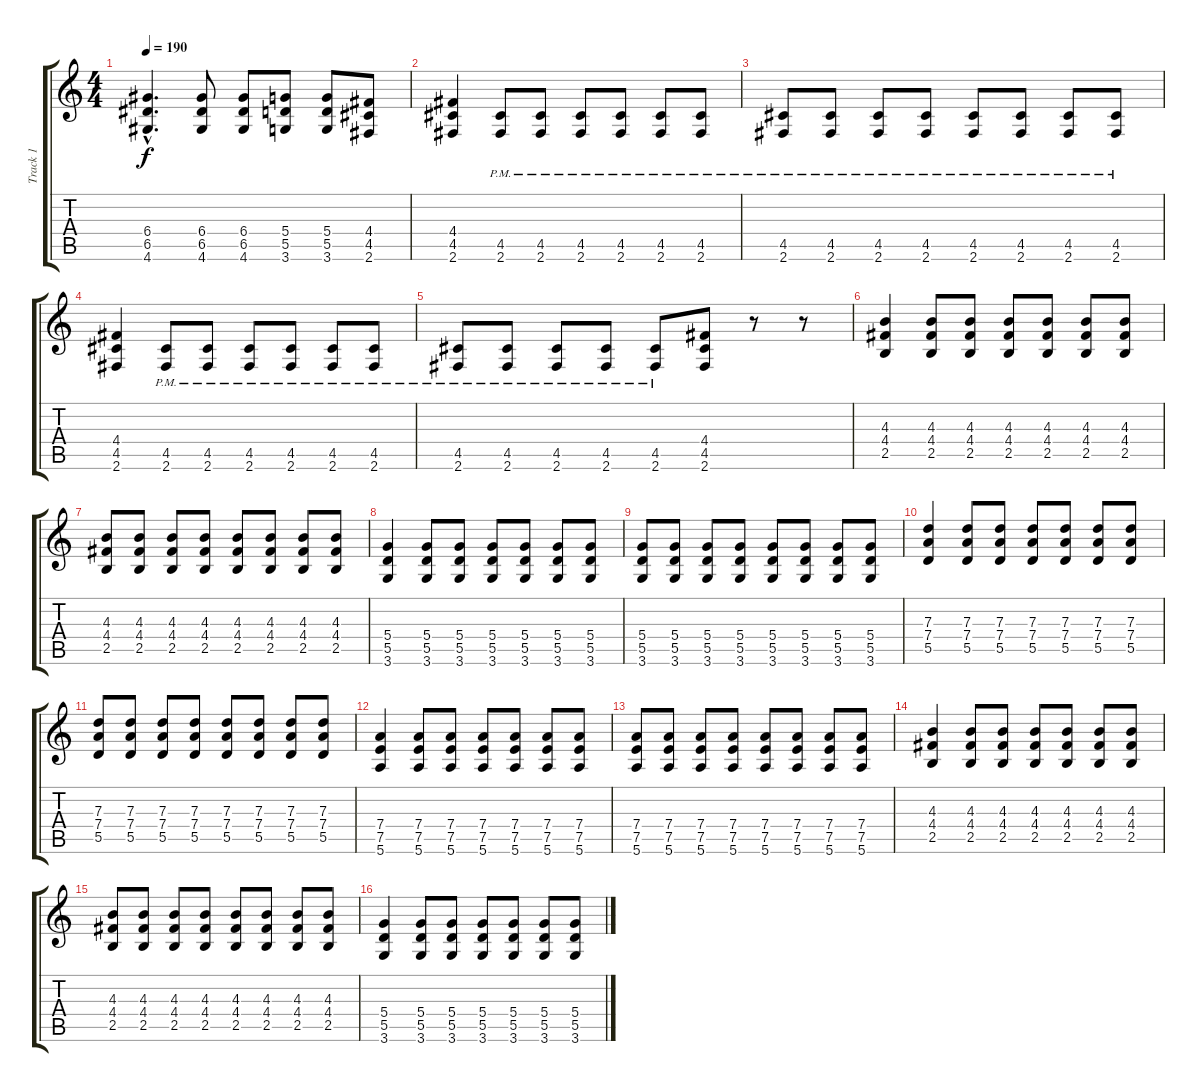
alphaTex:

\track ("Track 1" "Track 1") {instrument overdrivenguitar}
\staff {score tabs}
\tuning (E4 B3 G3 D3 A2 E2) {hide}
\ts (4 4)
\tempo 190
\clef g2
\ks c
(6.4{hac} 6.5{hac} 4.6{hac}).4{d dy f} (6.4 6.5 4.6).8 (6.4 6.5 4.6).8 (5.4 5.5 3.6).8 (5.4 5.5 3.6).8 (4.4 4.5 2.6).8 |
(4.4 4.5 2.6).4 (4.5{pm} 2.6).8 (4.5{pm} 2.6).8 (4.5{pm} 2.6).8 (4.5{pm} 2.6).8 (4.5{pm} 2.6).8 (4.5{pm} 2.6).8 |
(4.5{pm} 2.6).8 (4.5{pm} 2.6).8 (4.5{pm} 2.6).8 (4.5{pm} 2.6).8 (4.5{pm} 2.6).8 (4.5{pm} 2.6).8 (4.5{pm} 2.6).8 (4.5{pm} 2.6).8 |
(4.4 4.5 2.6).4 (4.5{pm} 2.6).8 (4.5{pm} 2.6).8 (4.5{pm} 2.6).8 (4.5{pm} 2.6).8 (4.5{pm} 2.6).8 (4.5{pm} 2.6).8 |
(4.5{pm} 2.6).8 (4.5{pm} 2.6).8 (4.5{pm} 2.6).8 (4.5{pm} 2.6).8 (4.5{pm} 2.6).8 (4.4 4.5 2.6).8 r.8 r.8 |
(4.3 4.4 2.5).4 (4.3 4.4 2.5).8 (4.3 4.4 2.5).8 (4.3 4.4 2.5).8 (4.3 4.4 2.5).8 (4.3 4.4 2.5).8 (4.3 4.4 2.5).8 |
(4.3 4.4 2.5).8 (4.3 4.4 2.5).8 (4.3 4.4 2.5).8 (4.3 4.4 2.5).8 (4.3 4.4 2.5).8 (4.3 4.4 2.5).8 (4.3 4.4 2.5).8 (4.3 4.4 2.5).8 |
(5.4 5.5 3.6).4 (5.4 5.5 3.6).8 (5.4 5.5 3.6).8 (5.4 5.5 3.6).8 (5.4 5.5 3.6).8 (5.4 5.5 3.6).8 (5.4 5.5 3.6).8 |
(5.4 5.5 3.6).8 (5.4 5.5 3.6).8 (5.4 5.5 3.6).8 (5.4 5.5 3.6).8 (5.4 5.5 3.6).8 (5.4 5.5 3.6).8 (5.4 5.5 3.6).8 (5.4 5.5 3.6).8 |
(7.3 7.4 5.5).4 (7.3 7.4 5.5).8 (7.3 7.4 5.5).8 (7.3 7.4 5.5).8 (7.3 7.4 5.5).8 (7.3 7.4 5.5).8 (7.3 7.4 5.5).8 |
(7.3 7.4 5.5).8 (7.3 7.4 5.5).8 (7.3 7.4 5.5).8 (7.3 7.4 5.5).8 (7.3 7.4 5.5).8 (7.3 7.4 5.5).8 (7.3 7.4 5.5).8 (7.3 7.4 5.5).8 |
(7.4 7.5 5.6).4 (7.4 7.5 5.6).8 (7.4 7.5 5.6).8 (7.4 7.5 5.6).8 (7.4 7.5 5.6).8 (7.4 7.5 5.6).8 (7.4 7.5 5.6).8 |
(7.4 7.5 5.6).8 (7.4 7.5 5.6).8 (7.4 7.5 5.6).8 (7.4 7.5 5.6).8 (7.4 7.5 5.6).8 (7.4 7.5 5.6).8 (7.4 7.5 5.6).8 (7.4 7.5 5.6).8 |
(4.3 4.4 2.5).4 (4.3 4.4 2.5).8 (4.3 4.4 2.5).8 (4.3 4.4 2.5).8 (4.3 4.4 2.5).8 (4.3 4.4 2.5).8 (4.3 4.4 2.5).8 |
(4.3 4.4 2.5).8 (4.3 4.4 2.5).8 (4.3 4.4 2.5).8 (4.3 4.4 2.5).8 (4.3 4.4 2.5).8 (4.3 4.4 2.5).8 (4.3 4.4 2.5).8 (4.3 4.4 2.5).8 |
(5.4 5.5 3.6).4 (5.4 5.5 3.6).8 (5.4 5.5 3.6).8 (5.4 5.5 3.6).8 (5.4 5.5 3.6).8 (5.4 5.5 3.6).8 (5.4 5.5 3.6).8
